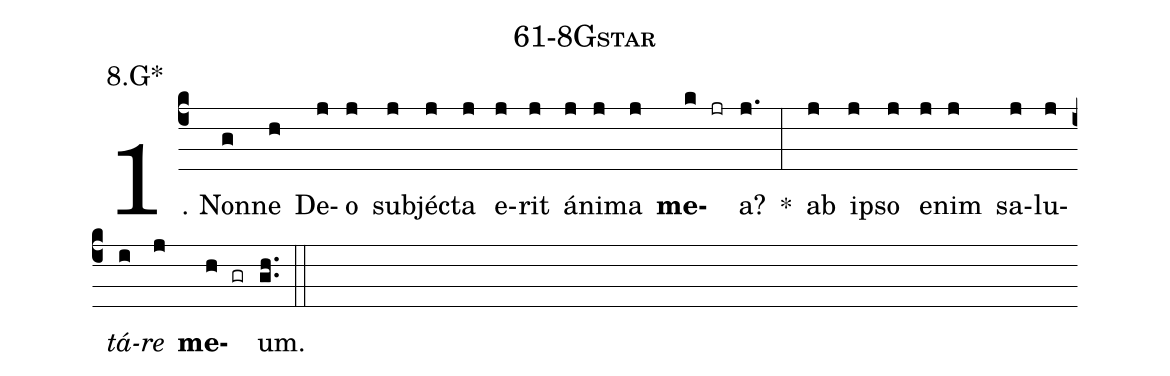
name: 61-8Gstar;
annotation: 8.G*;
%%
(c4)1. Non(g)ne(h) De(j)o(j) sub(j)jéc(j)ta(j) e(j)rit(j) á(j)ni(j)ma(j) <b>me</b>(k jr)a?(j.) *(:) ab(j) ip(j)so(j) e(j)nim(j) sa(j)lu(j)<i>tá</i>(i)<i>re</i>(j) <b>me</b>(h gr)um.(gh..) (::)
